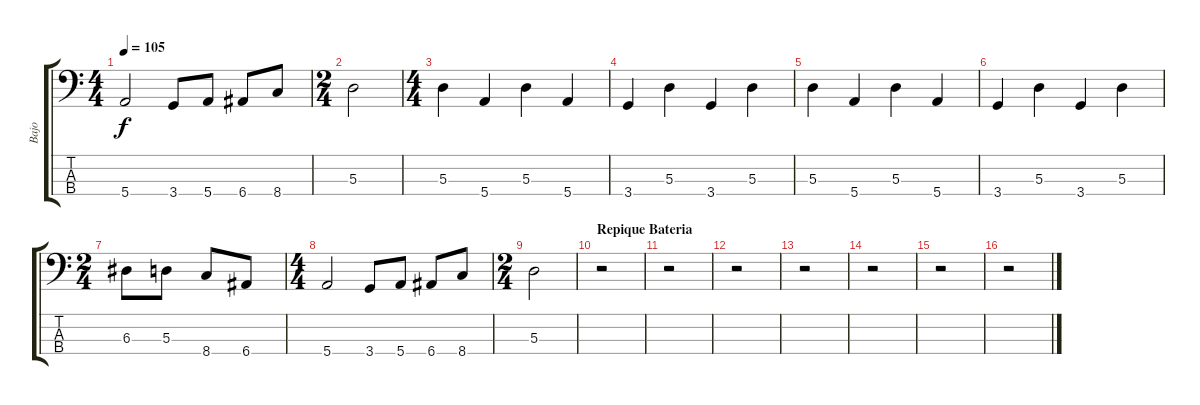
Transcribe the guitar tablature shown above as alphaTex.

\track ("Bajo" "Bajo") {instrument electricbassfinger}
\staff {score tabs}
\tuning (G2 D2 A1 E1) {hide}
\ts (4 4)
\tempo 105
\clef f4
\ks c
5.4.2{dy f} 3.4.8 5.4.8 6.4.8 8.4.8 |
\ts (2 4)
5.3.2 |
\ts (4 4)
5.3.4 5.4.4 5.3.4 5.4.4 |
3.4.4 5.3.4 3.4.4 5.3.4 |
5.3.4 5.4.4 5.3.4 5.4.4 |
3.4.4 5.3.4 3.4.4 5.3.4 |
\ts (2 4)
6.3.8 5.3.8 8.4.8 6.4.8 |
\ts (4 4)
5.4.2 3.4.8 5.4.8 6.4.8 8.4.8 |
\ts (2 4)
5.3.2 |
\section ("" "Repique Bateria")
r.2 |
r.2 |
r.2 |
r.2 |
r.2 |
r.2 |
r.2
